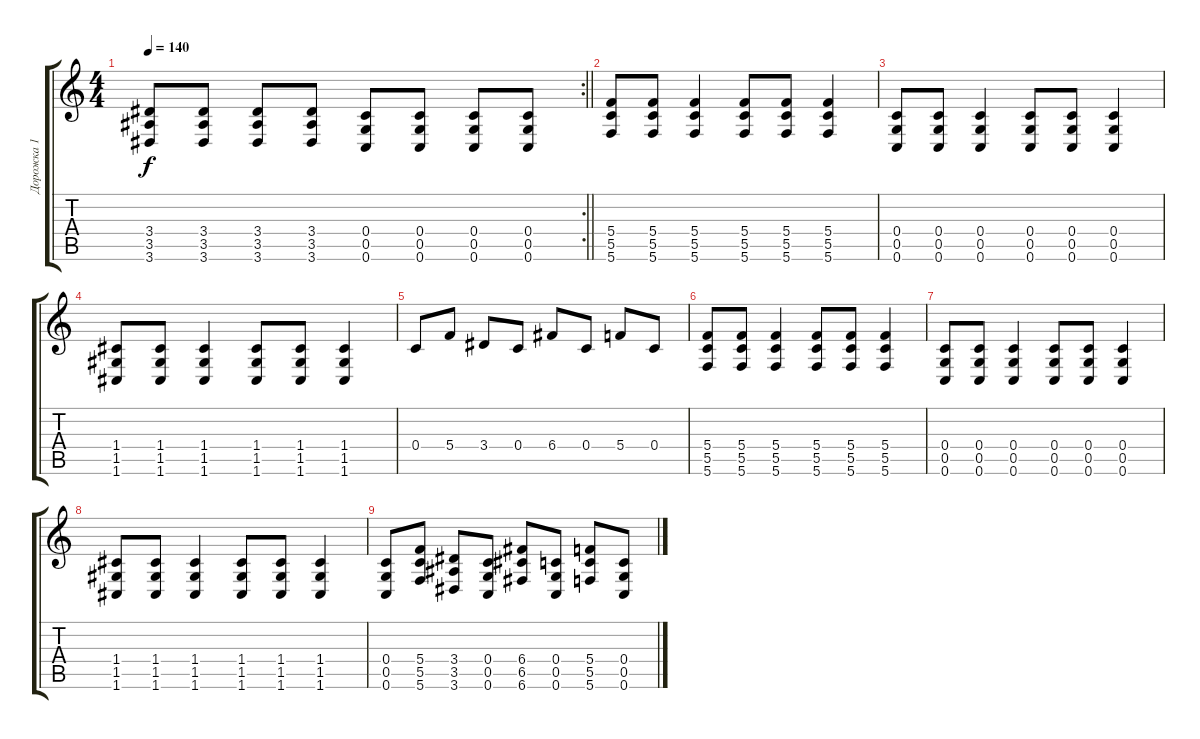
\track ("Дорожка 1" "Дорожка 1") {instrument distortionguitar}
\staff {score tabs}
\tuning (D4 A3 F3 C3 G2 C2) {hide}
\rc 2
\ts (4 4)
\tempo 140
\clef g2
\barLineRight lightlight
\ks c
(3.4 3.5 3.6).8{dy f} (3.4 3.5 3.6).8 (3.4 3.5 3.6).8 (3.4 3.5 3.6).8 (0.4 0.5 0.6).8 (0.4 0.5 0.6).8 (0.4 0.5 0.6).8 (0.4 0.5 0.6).8 |
(5.4 5.5 5.6).8 (5.4 5.5 5.6).8 (5.4 5.5 5.6).4 (5.4 5.5 5.6).8 (5.4 5.5 5.6).8 (5.4 5.5 5.6).4 |
(0.4 0.5 0.6).8 (0.4 0.5 0.6).8 (0.4 0.5 0.6).4 (0.4 0.5 0.6).8 (0.4 0.5 0.6).8 (0.4 0.5 0.6).4 |
(1.4 1.5 1.6).8 (1.4 1.5 1.6).8 (1.4 1.5 1.6).4 (1.4 1.5 1.6).8 (1.4 1.5 1.6).8 (1.4 1.5 1.6).4 |
0.4.8 5.4.8 3.4.8 0.4.8 6.4.8 0.4.8 5.4.8 0.4.8 |
(5.4 5.5 5.6).8 (5.4 5.5 5.6).8 (5.4 5.5 5.6).4 (5.4 5.5 5.6).8 (5.4 5.5 5.6).8 (5.4 5.5 5.6).4 |
(0.4 0.5 0.6).8 (0.4 0.5 0.6).8 (0.4 0.5 0.6).4 (0.4 0.5 0.6).8 (0.4 0.5 0.6).8 (0.4 0.5 0.6).4 |
(1.4 1.5 1.6).8 (1.4 1.5 1.6).8 (1.4 1.5 1.6).4 (1.4 1.5 1.6).8 (1.4 1.5 1.6).8 (1.4 1.5 1.6).4 |
(0.4 0.5 0.6).8 (5.4 5.5 5.6).8 (3.4 3.5 3.6).8 (0.4 0.5 0.6).8 (6.4 6.5 6.6).8 (0.4 0.5 0.6).8 (5.4 5.5 5.6).8 (0.4 0.5 0.6).8
